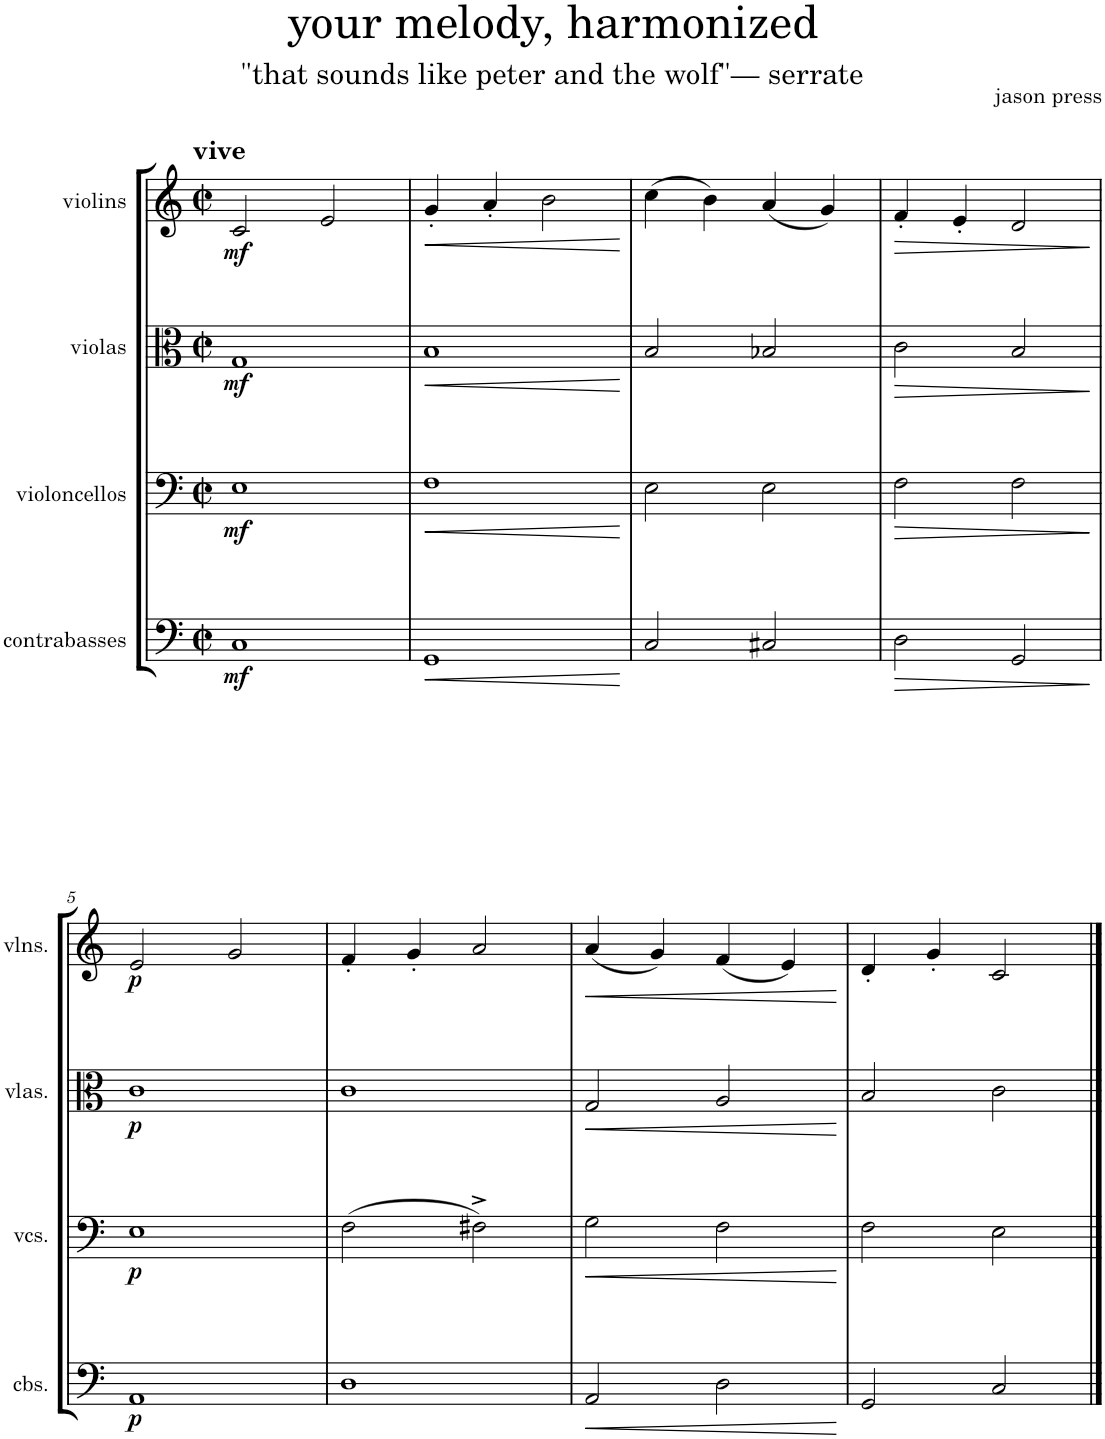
**kern	**dynam	**kern	**dynam	**kern	**dynam	**kern	**dynam
*part4	*part4	*part3	*part3	*part2	*part2	*part1	*part1
*staff4	*staff4	*staff3	*staff3	*staff2	*staff2	*staff1	*staff1
*I"contrabasses	*	*I"violoncellos	*	*I"violas	*	*I"violins	*
*I'cbs.	*	*I'vcs.	*	*I'vlas.	*	*I'vlns.	*
*clefF4	*	*clefF4	*	*clefC3	*	*clefG2	*
*Trd7c12	*	*	*	*	*	*	*
*k[]	*	*k[]	*	*k[]	*	*k[]	*
*M2/2	*	*M2/2	*	*M2/2	*	*M2/2	*
*met(c|)	*	*met(c|)	*	*met(c|)	*	*met(c|)	*
=1	=1	=1	=1	=1	=1	=1	=1
!	!	!	!	!	!	!LO:TX:a:B:t=vive	!
!	!LO:DY:b	!	!LO:DY:b	!	!LO:DY:b	!	!LO:DY:b
1C	mf	1E	mf	1G	mf	2c/	mf
.	.	.	.	.	.	2e/	.
=2	=2	=2	=2	=2	=2	=2	=2
!	!LO:HP:b	!	!LO:HP:b	!	!LO:HP:b	!	!LO:HP:b
1GG	<	1F	<	1B	<	4g'/	<
.	.	.	.	.	.	4a'/	.
.	.	.	.	.	.	2b\	.
.	[	.	[	.	[	.	[
=3	=3	=3	=3	=3	=3	=3	=3
2C/	.	2E\	.	2B/	.	(4cc\	.
.	.	.	.	.	.	4b\)	.
2C#X/	.	2E\	.	2B-X/	.	(4a/	.
.	.	.	.	.	.	4g/)	.
=4	=4	=4	=4	=4	=4	=4	=4
!	!LO:HP:b	!	!LO:HP:b	!	!LO:HP:b	!	!LO:HP:b
2D\	>	2F\	>	2c\	>	4f'/	>
.	.	.	.	.	.	4e'/	.
2GG/	.	2F\	.	2B/	.	2d/	.
.	]	.	]	.	]	.	]
!!LO:LB:g=z
=5	=5	=5	=5	=5	=5	=5	=5
!	!LO:DY:b	!	!LO:DY:b	!	!LO:DY:b	!	!LO:DY:b
1AA	p	1E	p	1c	p	2e/	p
.	.	.	.	.	.	2g/	.
=6	=6	=6	=6	=6	=6	=6	=6
1D	.	(2F\	.	1c	.	4f'/	.
.	.	.	.	.	.	4g'/	.
.	.	2F#X^\)	.	.	.	2a/	.
=7	=7	=7	=7	=7	=7	=7	=7
!	!LO:HP:b	!	!LO:HP:b	!	!LO:HP:b	!	!LO:HP:b
2AA/	<	2G\	<	2G/	<	(4a/	<
.	.	.	.	.	.	4g/)	.
2D\	.	2F\	.	2A/	.	(4f/	.
.	.	.	.	.	.	4e/)	.
.	[	.	[	.	[	.	[
=8	=8	=8	=8	=8	=8	=8	=8
2GG/	.	2F\	.	2B/	.	4d'/	.
.	.	.	.	.	.	4g'/	.
2C/	.	2E\	.	2c\	.	2c/	.
==	==	==	==	==	==	==	==
*-	*-	*-	*-	*-	*-	*-	*-
